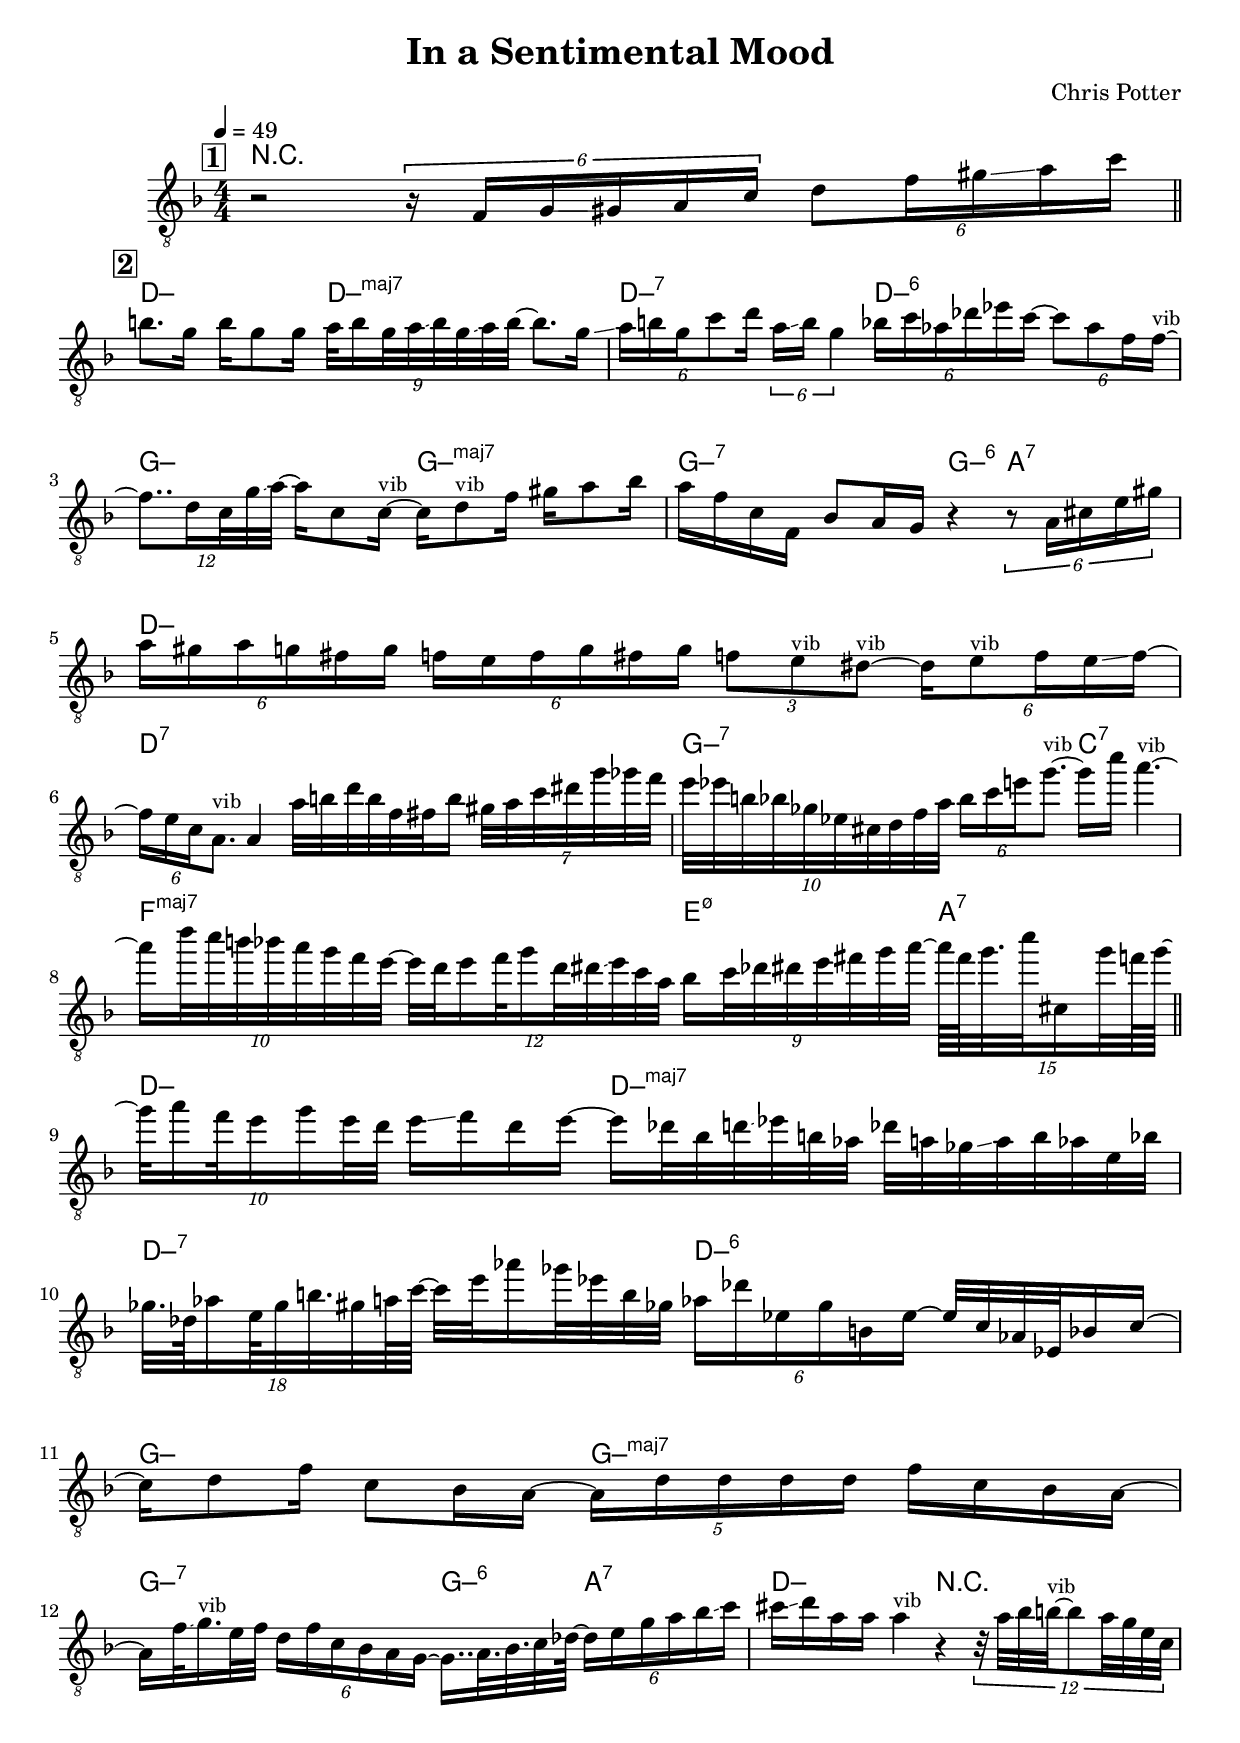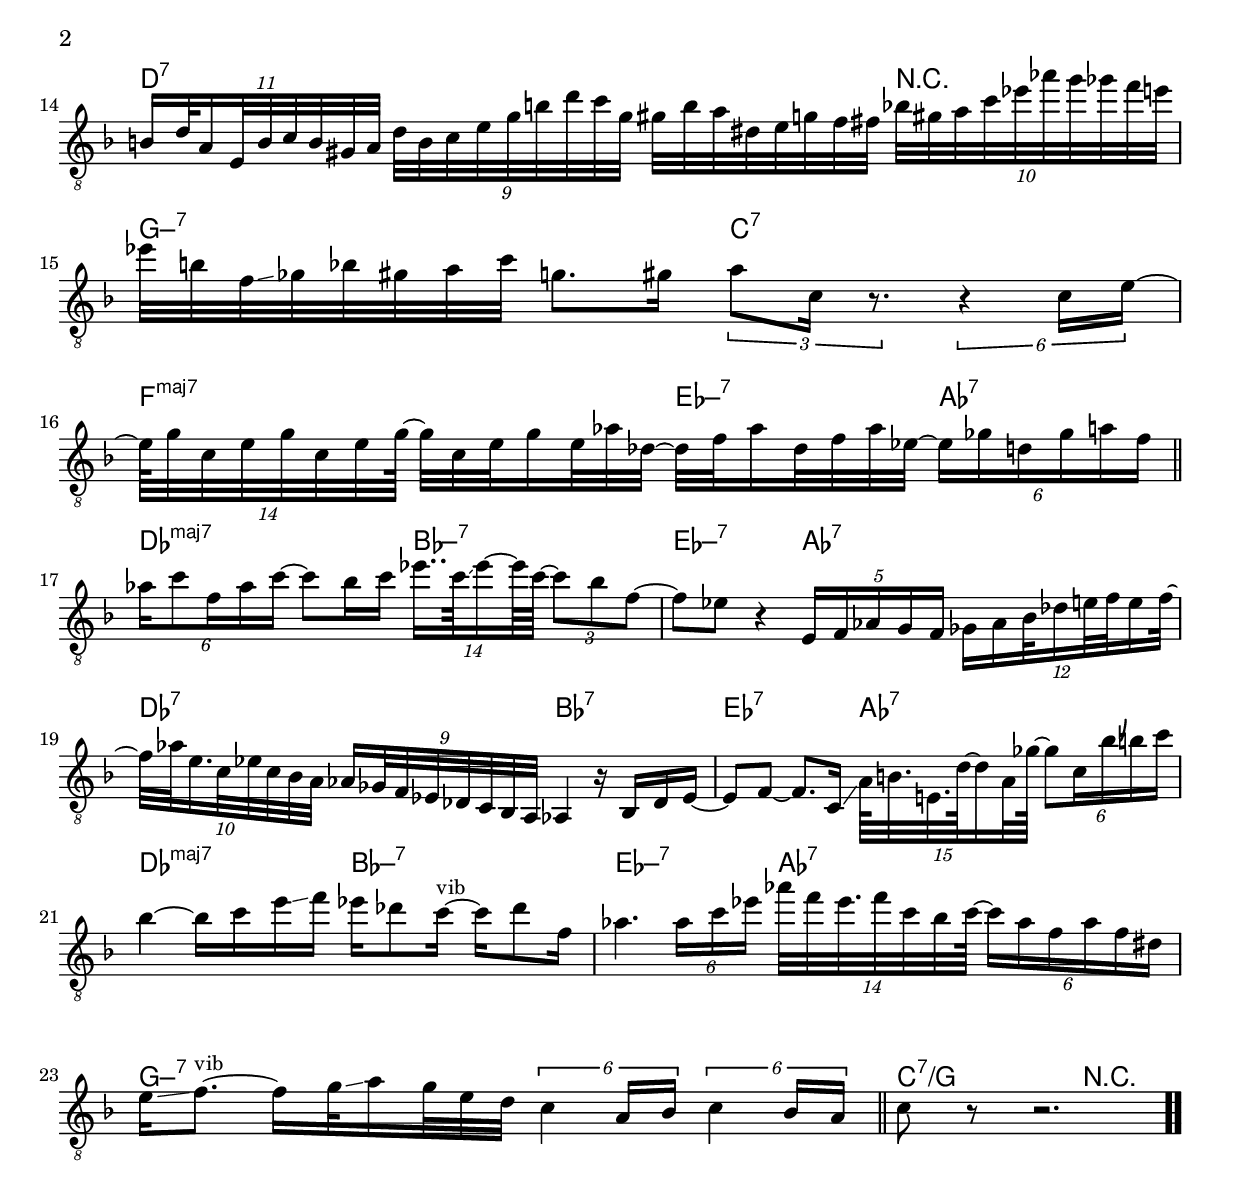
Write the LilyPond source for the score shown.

\version "2.13.2"

#(ly:set-option 'point-and-click #f)

\header {
  title = "In a Sentimental Mood"
  composer = "Chris Potter"
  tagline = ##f
}
global =
{
    \override Staff.TimeSignature #'style = #'()
    \time 4/4
    \clef "treble_8"
    \key d \minor
    \override Rest #'direction = #'0
    \override MultiMeasureRest #'staff-position = #0
}
\score
{
<<
    \transpose c' c'

    \new ChordNames { \chords {
      \set majorSevenSymbol = \markup { "maj7" }
      \set minorChordModifier = \markup { \char ##x2013 }
      | r1 
      | d2:min d2:min7+maj | d2:min7 d2:min6 | g2:min g2:min7+maj | g2:min7 g4:min6 a4:7 | d1:min | d1:7 | g2:min7 c2:7 | f2:maj e4:min5-7 a4:7 
      | d2:min d2:min7+maj | d2:min7 d2:min6 | g2:min g2:min7+maj | g2:min7 g4:min6 a4:7 | d2:min r2 | d2.:7 r4 | g2:min7 c2:7 | f2:maj es4:min7 aes4:7 
      | des2:maj bes2:min7 | es2:min7 aes2:7 | des2:7 bes2:7 | es2:7 aes2:7 | des2:maj bes2:min7 | es2:min7 aes2:7 | g1:min7 | c2:7/g r2|
      }
      }

    \new Staff
    <<
    \transpose c' c'

    {
      \global
  		%\override Score.MetronomeMark #'transparent = ##t
  		%\override Score.MetronomeMark #'stencil = ##f
  		
  		\override HorizontalBracket #'direction = #UP
  		\override HorizontalBracket #'bracket-flare = #'(0 . 0)
  		
  		\override TextSpanner #'dash-fraction = #1.0
  		\override TextSpanner #'bound-details #'left #'text = \markup{ \concat{\draw-line #'(0 . -1.0) \draw-line #'(1.0 . 0) }}
  		\override TextSpanner #'bound-details #'right #'text = \markup{ \concat{ \draw-line #'(1.0 . 0) \draw-line #'(0 . -1.0) }}
          \set Score.markFormatter = #format-mark-box-numbers


      \tempo 4 = 49
      \set Score.currentBarNumber = #0
     
      \bar "||" \mark \default r2 \tuplet 6/4 {r16 f16 g16\glissando  gis16 a16 c'16} \tuplet 6/4 {d'8 f'16 gis'16\glissando  a'16 c''16} 
      \bar "||" \mark \default b'8. g'16 b'16 g'8 g'16 \tuplet 9/8 {a'32 b'16 g'32 a'32\glissando  b'32 g'32\glissando  a'32 b'32~} b'8. g'16\glissando  
      | \tuplet 6/4 {a'16 b'16 g'16 c''8 d''16} \tuplet 6/4 {a'16\glissando  b'16 g'4} \tuplet 6/4 {bes'16 c''16 aes'16 des''16 es''16 c''16~} \tuplet 6/4 {c''8 aes'8 f'16 f'16~^\markup{\left-align \small vib}} 
      | \tuplet 12/8 {f'8.. d'16 c'32 g'32\glissando  a'32~} a'16 c'8 c'16~^\markup{\left-align \small vib} c'16 d'8^\markup{\left-align \small vib} f'16 gis'16 a'8 bes'16 
      | a'16 f'16 c'16 f16 bes8 a16 g16 r4 \tuplet 6/4 {r8 a16 cis'16 e'16 gis'16} 
      | \tuplet 6/4 {a'16 gis'16 a'16 g'16 fis'16 g'16} \tuplet 6/4 {f'16 e'16 f'16 g'16 fis'16 g'16} \tuplet 3/2 {f'8 e'8^\markup{\left-align \small vib} dis'8~^\markup{\left-align \small vib}} \tuplet 6/4 {dis'16 e'8^\markup{\left-align \small vib} f'16 e'16\glissando  f'16~} 
      | \tuplet 6/4 {f'16 e'16 c'16 a8.^\markup{\left-align \small vib}} a4 a'32\glissando  b'32 d''32 b'32 f'32 fis'32 b'16 \tuplet 7/8 {gis'32 a'32 c''32 dis''32 g''32 ges''32 f''32} 
      | \tuplet 10/8 {e''32 es''32 b'32 bes'32 ges'32 es'32 cis'32 d'32 f'32 a'32} \tuplet 6/4 {bes'16 c''16 e''16 g''8.~^\markup{\left-align \small vib}} g''16 c'''16 a''4.~^\markup{\left-align \small vib} 
      | \tuplet 10/8 {a''16 d'''32 c'''32 b''32 bes''32 a''32 g''32 f''32 e''32~} \tuplet 12/8 {e''32 d''32 e''16 f''32 g''16 d''32 dis''32\glissando  e''32 c''32 a'32} \tuplet 9/8 {bes'16 c''32 des''32 dis''32 e''32 fis''32 g''32 a''32~} \tuplet 15/16 {a''64 fis''64 g''32. c'''32 cis'16 g''32 f''64 g''64~} 
      \bar "||" \tuplet 10/8 {g''32 a''16 f''32 e''16 g''16 e''32 d''32} e''16\glissando  f''16 d''16 e''16~ e''16 des''32 bes'32 d''32\glissando  es''32 b'32 aes'32 des''32 a'32 ges'32\glissando  a'32 b'32 aes'32 e'32 bes'32 
      | \tuplet 18/16 {ges'32. des'64 aes'16 e'64 ges'32 b'32. gis'32 a'64 c''64~} c''32 e''32 aes''16 ges''32 es''32 b'32 ges'32 \tuplet 6/4 {aes'16 des''16 es'16 ges'16 b16 es'16~} es'32 c'32 aes32 es32 bes16 c'16~ 
      | c'16 d'8 f'16 c'8 bes16 a16~ \tuplet 5/4 {a16 d'16 d'16 d'16 d'16} f'16 c'16 bes16 a16~ 
      | a16 f'32\glissando  g'16.^\markup{\left-align \small vib} e'32 f'32 \tuplet 6/4 {d'16 f'16 c'16 bes16 a16 g16~} g16.. a32. bes32. c'32 des'64~ \tuplet 6/4 {des'16 e'16 g'16 a'16 bes'16\glissando  c''16} 
      | cis''16\glissando  d''16 a'16 a'16 a'4^\markup{\left-align \small vib} r4 \tuplet 12/8 {r32 a'32 bes'32 b'32~^\markup{\left-align \small vib} b'8 a'32 g'32 e'32 c'32} 
      | \tuplet 11/8 {b16 d'32 a16 e32 b32 c'32 b32 gis32 a32} \tuplet 9/8 {d'32 b32 c'32 e'32 g'32 b'32 d''32 c''32 g'32} gis'32 b'32 a'32 dis'32 e'32 g'32 f'32 fis'32 \tuplet 10/8 {bes'32 gis'32 a'32 c''32 es''32 aes''32 g''32 ges''32 f''32 e''32} 
      | es''32 b'32 f'32\glissando  ges'32 bes'32 gis'32 a'32 c''32 g'8. gis'16 \tuplet 3/2 {a'8 c'16 r8.} \tuplet 6/4 {r4 c'16 e'16~} 
      | \tuplet 14/16 {e'64 g'32 c'32 e'32 g'32 c'32 e'32 g'64~} g'32 c'32 e'32 g'16 e'32 aes'32 des'32~ des'32 f'32 aes'16 des'32 f'32 aes'32 es'32~ \tuplet 6/4 {es'16 ges'16 d'16 ges'16 a'16 f'16} 
      \bar "||" \tuplet 6/4 {aes'16 c''8 f'16 aes'16 c''16~} c''8 bes'16 c''16 \tuplet 14/16 {es''16.. c''64\glissando  es''16~ es''64 c''64~} \tuplet 3/2 {c''8 bes'8 f'8~} 
      | f'8 es'8 r4 \tuplet 5/4 {e16 f16 aes16 g16 f16} \tuplet 12/8 {ges16 aes16 bes32 des'16 e'32 f'32 e'16 f'32~} 
      | \tuplet 10/8 {f'32 aes'32 e'16. c'32 es'32 c'32 bes32 a32} \tuplet 9/8 {aes16 ges32 f32 es32 des32 c32 bes,32 a,32} aes,4 r16 bes,16 des16 es16~ 
      | es8 f8~ f8. c16\glissando  \tuplet 15/16 {a64 b32. e32. d'64~ d'16 a32 ges'64~} \tuplet 6/4 {ges'8 c'16 bes'16\bendAfter #+4  b'16 c''16} 
      | bes'4~ bes'16 c''16 e''16\glissando  f''16 es''16 des''8 c''16~^\markup{\left-align \small vib} c''16 des''8 f'16 
      | aes'4. \tuplet 6/4 {aes'16 c''16 es''16} \tuplet 14/16 {aes''32 f''32 es''32. f''32 c''32 bes'32 c''64~} \tuplet 6/4 {c''16 aes'16 f'16 aes'16 f'16 dis'16} 
      | e'16\glissando  f'8.~^\markup{\left-align \small vib} f'16 g'32\glissando  a'16 g'32 e'32 d'32 \tuplet 6/4 {c'4 a16 bes16} \tuplet 6/4 {c'4 bes16 a16} 
      \bar "||" c'8 r8 r2.\bar  ".."
    }
    >>
>>    
}
